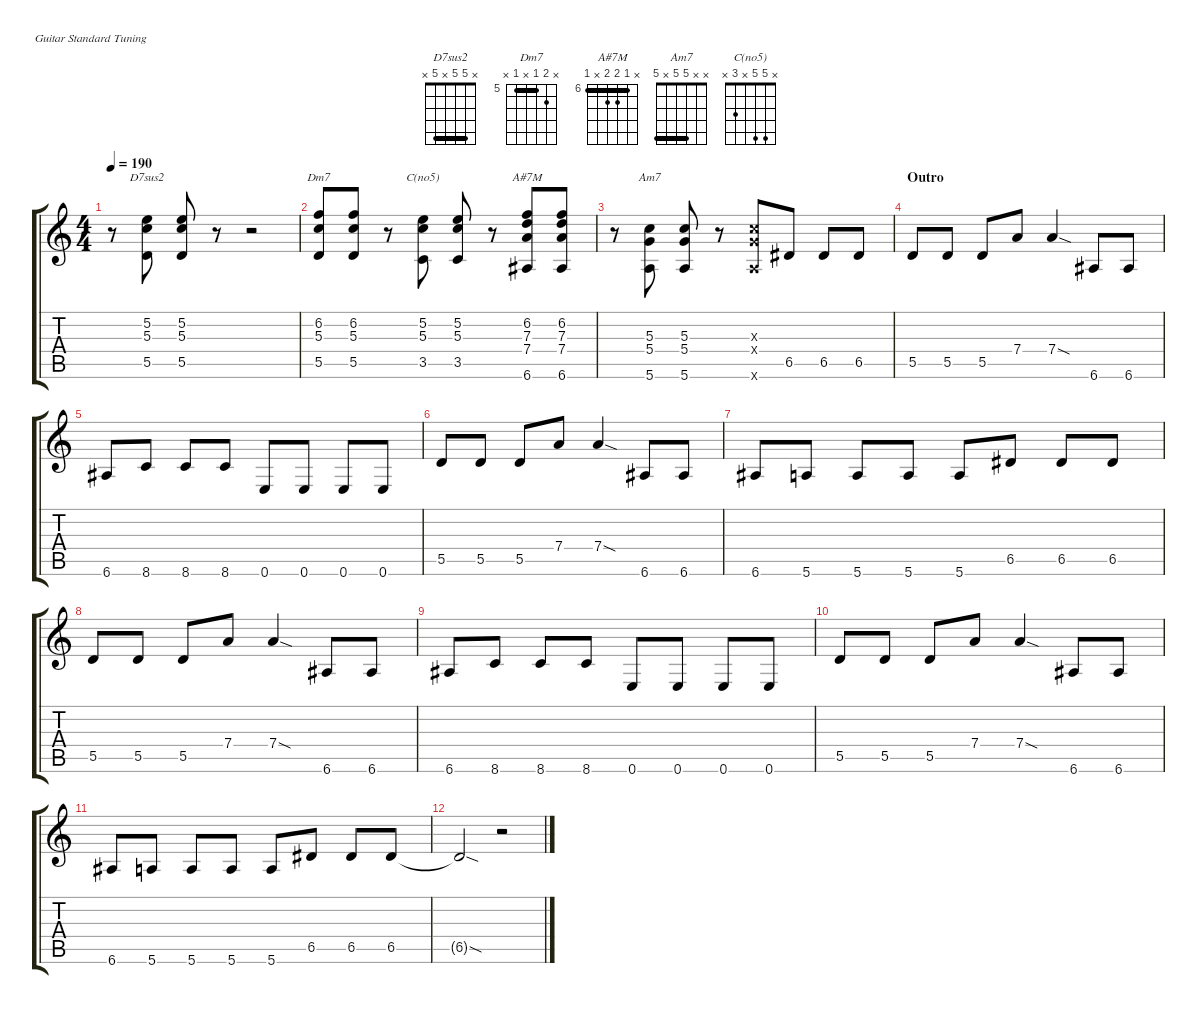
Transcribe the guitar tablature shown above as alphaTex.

\defaultSystemsLayout 4
\hideDynamics
\bracketExtendMode groupsimilarinstruments
\singleTrackTrackNamePolicy hidden
\track ("Rhythm" "S-Gt") {defaultSystemsLayout 4 instrument acousticguitarsteel}
\staff {score tabs}
\tuning (E4 B3 G3 D3 A2 E2)
\chord ("D7sus2" x 5 5 x 5 x) {showfingering false barre (5 5)}
\chord ("Dm7" x 6 5 x 5 x) {firstfret 5 showfingering false barre 5}
\chord ("A#7M" x 6 7 7 x 6) {firstfret 6 showfingering false barre 6}
\chord ("Am7" x x 5 5 x 5) {showfingering false barre (5 5)}
\chord ("C(no5)" x 5 5 x 3 x) {showfingering false}
\ts (4 4)
\tempo 190
\clef g2
\ks c
r.8{dy mf beam Down} (5.5 5.3 5.2).8{ch "D7sus2" beam Up} (5.5 5.3 5.2).8{beam Up} r.8{beam Down} r.2{beam Down} |
(5.5 5.3 6.2).8{ch "Dm7" beam Up} (5.5 5.3 6.2).8{beam Up} r.8{beam Down} (3.5 5.3 5.2).8{ch "C(no5)" beam Up} (3.5 5.3 5.2).8{beam Up} r.8{beam Down} (7.3 6.2 6.6{acc #} 7.4).8{ch "A#7M" beam Up} (7.3 6.2 6.6{acc #} 7.4).8{beam Up} |
r.8{beam Down} (5.3 5.6 5.4).8{ch "Am7" beam Up} (5.3 5.4 5.6).8{beam Up} r.8{beam Down} (5.3{x} 5.4{x} 5.6{x}).8{beam Up} 6.5{acc #}.8{beam Up} 6.5{acc #}.8{beam Up} 6.5{acc #}.8{beam Up} |
\section ("" "Outro")
5.5.8{beam Up} 5.5.8{beam Up} 5.5.8{beam Up} 7.4.8{beam Up} 7.4{sod}.4{beam Up} 6.6{acc #}.8{beam Up} 6.6{acc #}.8{beam Up} |
6.6{acc #}.8{beam Up} 8.6.8{beam Up} 8.6.8{beam Up} 8.6.8{beam Up} 0.6.8{beam Up} 0.6.8{beam Up} 0.6.8{beam Up} 0.6.8{beam Up} |
5.5.8{beam Up} 5.5.8{beam Up} 5.5.8{beam Up} 7.4.8{beam Up} 7.4{sod}.4{beam Up} 6.6{acc #}.8{beam Up} 6.6{acc #}.8{beam Up} |
6.6{acc #}.8{beam Up} 5.6.8{beam Up} 5.6.8{beam Up} 5.6.8{beam Up} 5.6.8{beam Up} 6.5{acc #}.8{beam Up} 6.5{acc #}.8{beam Up} 6.5{acc #}.8{beam Up} |
5.5.8{beam Up} 5.5.8{beam Up} 5.5.8{beam Up} 7.4.8{beam Up} 7.4{sod}.4{beam Up} 6.6{acc #}.8{beam Up} 6.6{acc #}.8{beam Up} |
6.6{acc #}.8{beam Up} 8.6.8{beam Up} 8.6.8{beam Up} 8.6.8{beam Up} 0.6.8{beam Up} 0.6.8{beam Up} 0.6.8{beam Up} 0.6.8{beam Up} |
5.5.8{beam Up} 5.5.8{beam Up} 5.5.8{beam Up} 7.4.8{beam Up} 7.4{sod}.4{beam Up} 6.6{acc #}.8{beam Up} 6.6{acc #}.8{beam Up} |
6.6{acc #}.8{beam Up} 5.6.8{beam Up} 5.6.8{beam Up} 5.6.8{beam Up} 5.6.8{beam Up} 6.5{acc #}.8{beam Up} 6.5{acc #}.8{beam Up} 6.5{acc #}.8{beam Up} |
6.5{sod t acc #}.2{beam Up} r.2{beam Down}
